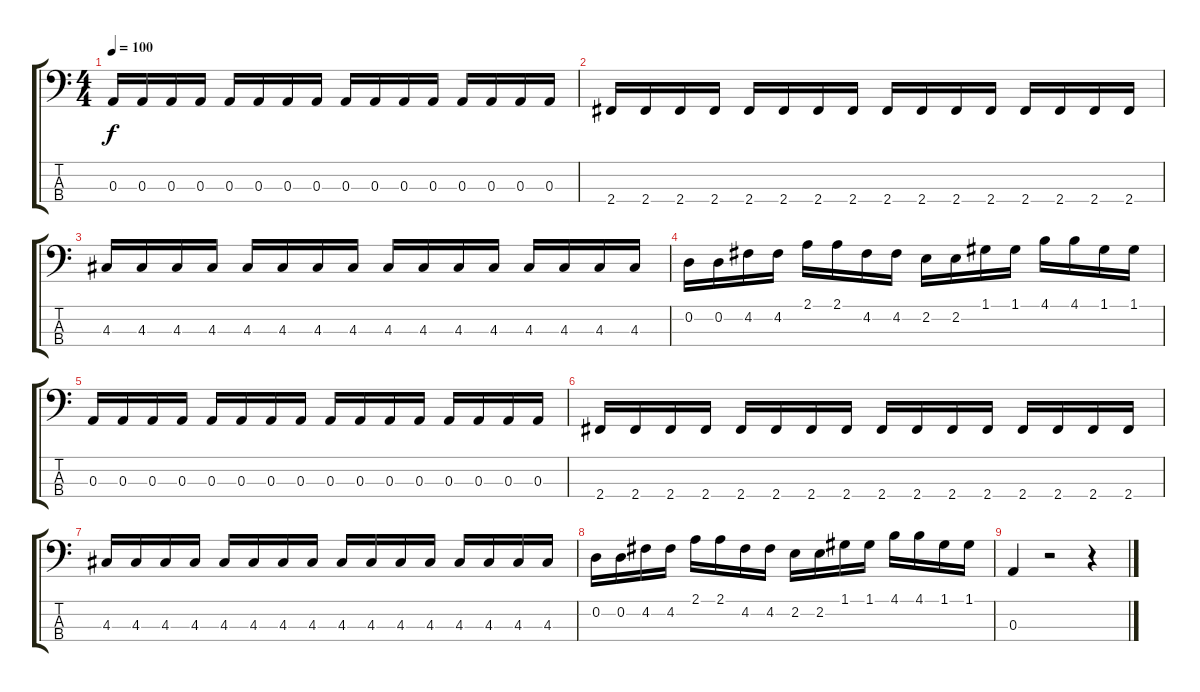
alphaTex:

\track "" {instrument electricbassfinger}
\staff {score tabs}
\tuning (G2 D2 A1 E1) {hide}
\ts (4 4)
\tempo 100
\clef f4
\ks c
0.3.16{dy f} 0.3.16 0.3.16 0.3.16 0.3.16 0.3.16 0.3.16 0.3.16 0.3.16 0.3.16 0.3.16 0.3.16 0.3.16 0.3.16 0.3.16 0.3.16 |
2.4.16 2.4.16 2.4.16 2.4.16 2.4.16 2.4.16 2.4.16 2.4.16 2.4.16 2.4.16 2.4.16 2.4.16 2.4.16 2.4.16 2.4.16 2.4.16 |
4.3.16 4.3.16 4.3.16 4.3.16 4.3.16 4.3.16 4.3.16 4.3.16 4.3.16 4.3.16 4.3.16 4.3.16 4.3.16 4.3.16 4.3.16 4.3.16 |
0.2.16 0.2.16 4.2.16 4.2.16 2.1.16 2.1.16 4.2.16 4.2.16 2.2.16 2.2.16 1.1.16 1.1.16 4.1.16 4.1.16 1.1.16 1.1.16 |
0.3.16 0.3.16 0.3.16 0.3.16 0.3.16 0.3.16 0.3.16 0.3.16 0.3.16 0.3.16 0.3.16 0.3.16 0.3.16 0.3.16 0.3.16 0.3.16 |
2.4.16 2.4.16 2.4.16 2.4.16 2.4.16 2.4.16 2.4.16 2.4.16 2.4.16 2.4.16 2.4.16 2.4.16 2.4.16 2.4.16 2.4.16 2.4.16 |
4.3.16 4.3.16 4.3.16 4.3.16 4.3.16 4.3.16 4.3.16 4.3.16 4.3.16 4.3.16 4.3.16 4.3.16 4.3.16 4.3.16 4.3.16 4.3.16 |
0.2.16 0.2.16 4.2.16 4.2.16 2.1.16 2.1.16 4.2.16 4.2.16 2.2.16 2.2.16 1.1.16 1.1.16 4.1.16 4.1.16 1.1.16 1.1.16 |
0.3.4 r.2 r.4
